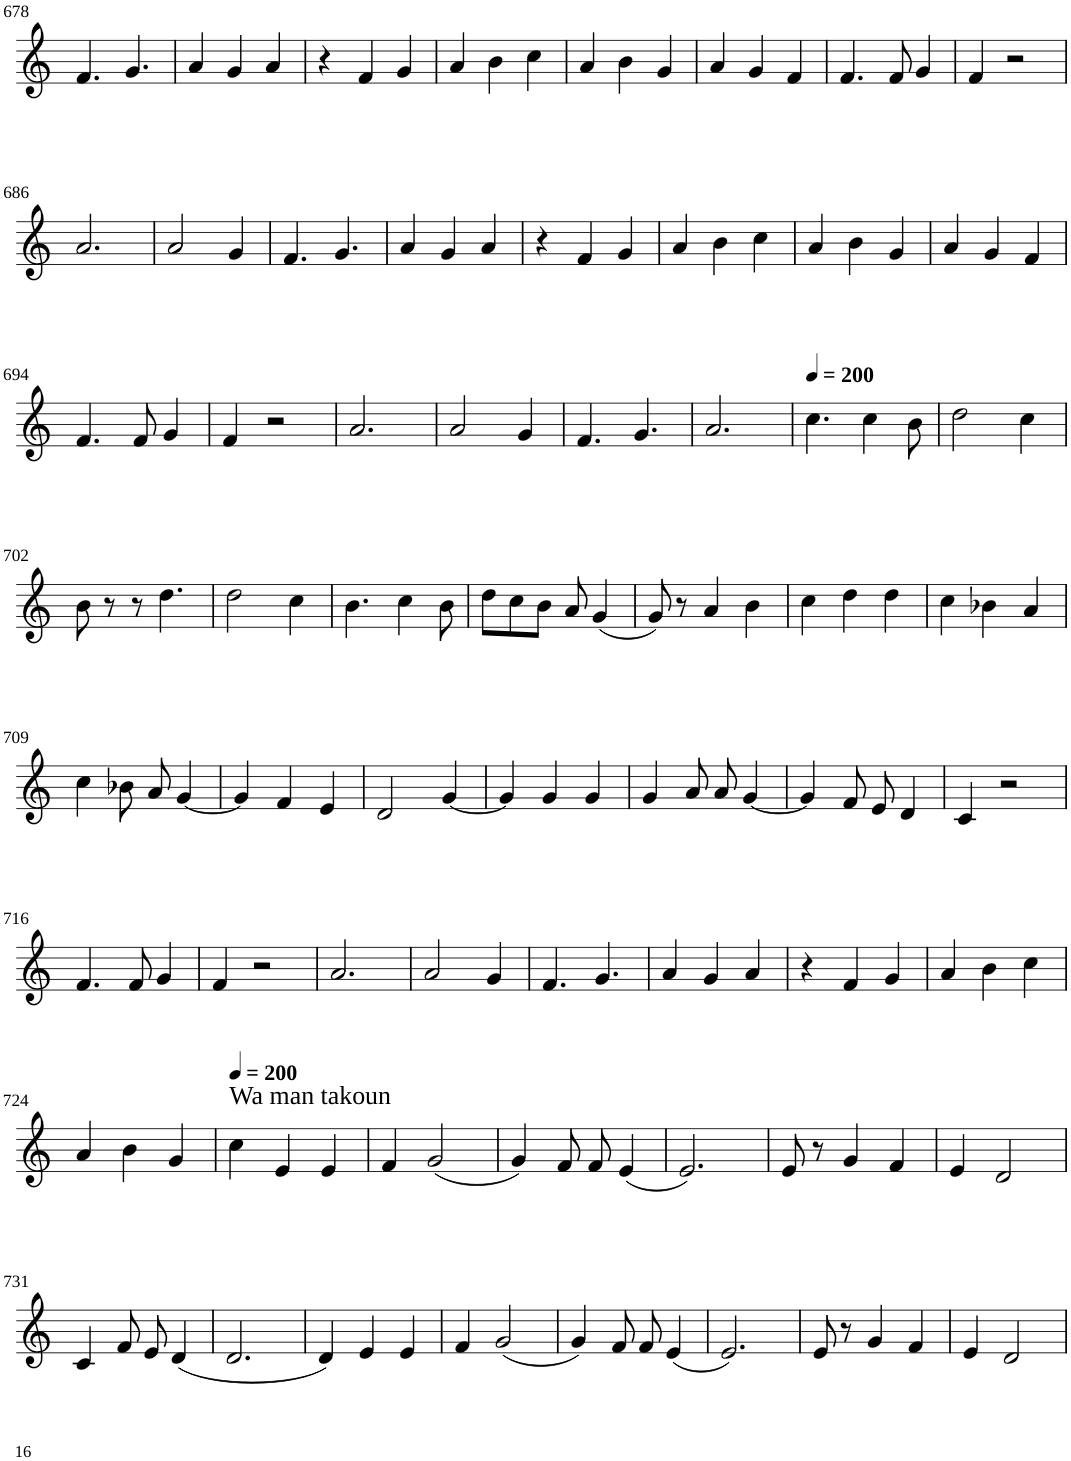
**kern
*part1
*staff1
*I"Violin
!!LO:PB:g=z
*clefG2
*k[]
*M6/8
=678
4.f/
4.g/
=679
4a/
4g/
4a/
=680
4r
4f/
4g/
=681
4a/
4b\
4cc\
=682
4a/
4b\
4g/
=683
4a/
4g/
4f/
=684
4.f/
8f/
4g/
=685
4f/
2r
!!LO:LB:g=z
=686
2.a/
=687
2a/
4g/
=688
4.f/
4.g/
=689
4a/
4g/
4a/
=690
4r
4f/
4g/
=691
4a/
4b\
4cc\
=692
4a/
4b\
4g/
=693
4a/
4g/
4f/
!!LO:LB:g=z
=694
4.f/
8f/
4g/
=695
4f/
2r
=696
2.a/
=697
2a/
4g/
=698
4.f/
4.g/
=699
2.a/
=700
*MM200
4.cc\
4cc\
8b\
=701
2dd\
4cc\
!!LO:LB:g=z
=702
8b\
8r
8r
4.dd\
=703
2dd\
4cc\
=704
4.b\
4cc\
8b\
=705
8dd\L
8cc\
8b\J
8a/
(4g/
=706
8g/)
8r
4a/
4b\
=707
4cc\
4dd\
4dd\
=708
4cc\
4b-X\
4a/
!!LO:LB:g=z
=709
4cc\
8b-X\
8a/
[4g/
=710
4g/]
4f/
4e/
=711
2d/
[4g/
=712
4g/]
4g/
4g/
=713
4g/
8a/
8a/
[4g/
=714
4g/]
8f/
8e/
4d/
=715
4c/
2r
!!LO:LB:g=z
=716
4.f/
8f/
4g/
=717
4f/
2r
=718
2.a/
=719
2a/
4g/
=720
4.f/
4.g/
=721
4a/
4g/
4a/
=722
4r
4f/
4g/
=723
4a/
4b\
4cc\
!!LO:LB:g=z
=724
4a/
4b\
4g/
=725
*MM200
!LO:TX:a:t=Wa man takoun
4cc\
4e/
4e/
=726
4f/
(2g/
=727
4g/)
8f/
8f/
(4e/
=728
2.e/)
=729
8e/
8r
4g/
4f/
=730
4e/
2d/
!!LO:LB:g=z
=731
4c/
8f/
8e/
(4d/
=732
2.d/
=733
4d/)
4e/
4e/
=734
4f/
(2g/
=735
4g/)
8f/
8f/
(4e/
=736
2.e/)
=737
8e/
8r
4g/
4f/
=738
4e/
2d/
=
*-
